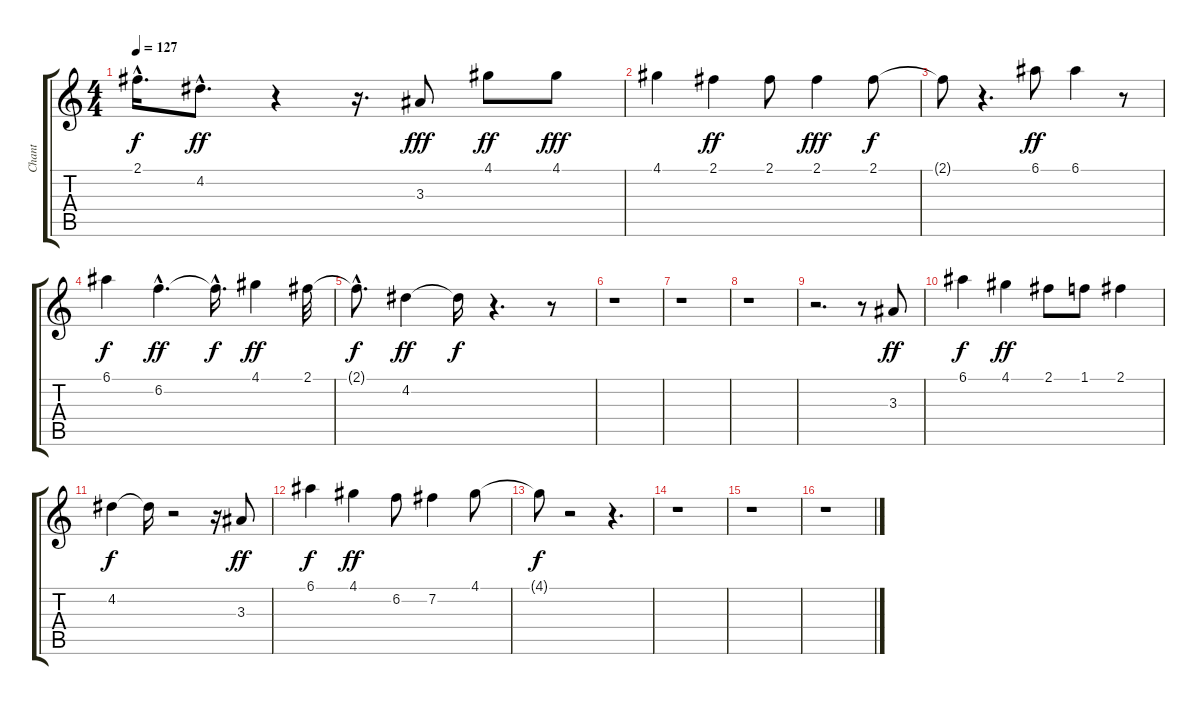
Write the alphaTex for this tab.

\track ("Chant" "Chant") {instrument electricguitarjazz}
\staff {score tabs}
\tuning (E4 B3 G3 D3 A2 E2) {hide}
\ts (4 4)
\tempo 127
\clef g2
\ks c
2.1{hac t}.16{d dy f} 4.2{hac}.8{d dy ff} r.4 r.16{d} 3.3.8{dy fff} 4.1.8{dy ff} 4.1.8{dy fff} |
4.1.4 2.1.4{dy ff} 2.1.8 2.1.4{dy fff} 2.1.8{dy f} |
2.1{t}.8 r.4{d} 6.1.8{dy ff} 6.1.4 r.8 |
6.1.4{dy f} 6.2{hac}.4{d dy ff} 6.2{hac t}.16{d dy f} 4.1.4{dy ff} 2.1.32 |
2.1{hac t}.8{d dy f} 4.2.4{dy ff} 4.2{t}.16{dy f} r.4{d} r.8 |
r.1 |
r.1 |
r.1 |
r.2{d} r.8 3.3.8{dy ff} |
6.1.4{dy f} 4.1.4{dy ff} 2.1.8 1.1.8 2.1.4 |
4.2.4{dy f} 4.2{t}.16 r.2 r.16 3.3.8{dy ff} |
6.1.4{dy f} 4.1.4{dy ff} 6.2.8 7.2.4 4.1.8 |
4.1{t}.8{dy f} r.2 r.4{d} |
r.1 |
r.1 |
r.1
